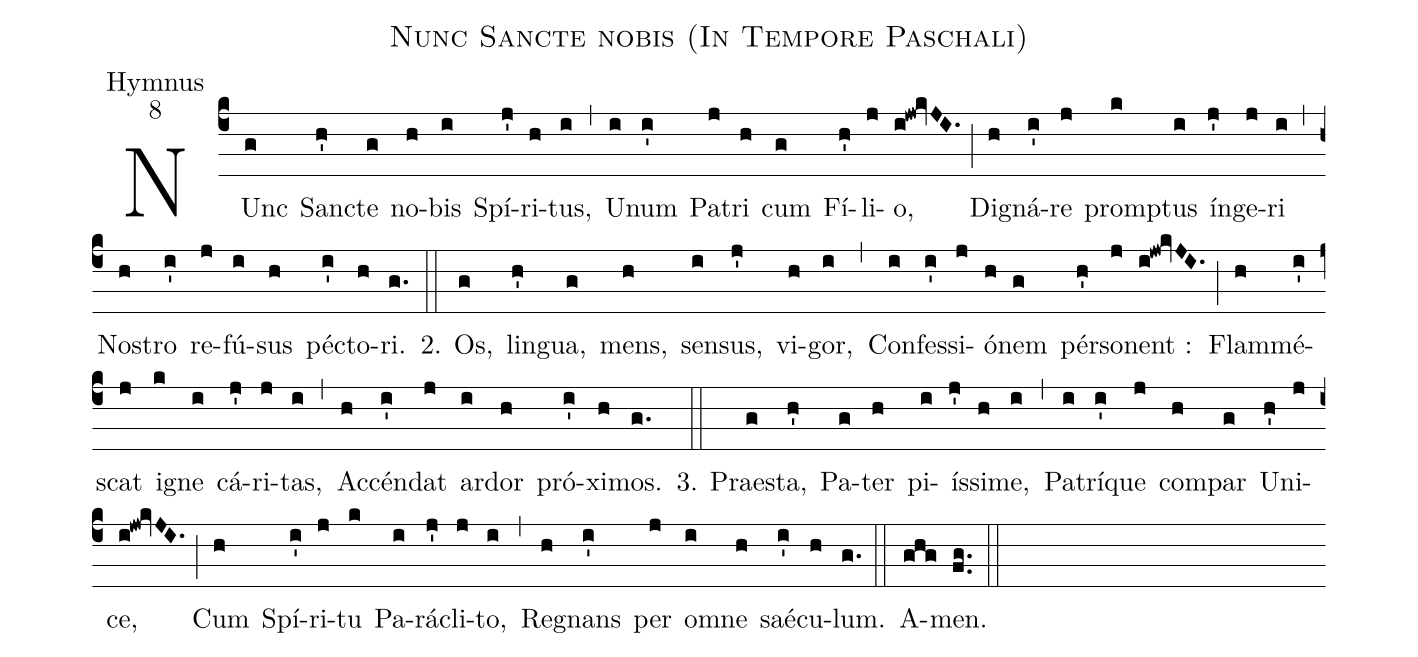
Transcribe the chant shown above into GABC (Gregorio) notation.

name:Nunc Sancte nobis (In Tempore Paschali);
office-part:Hymnus;
mode:8;
%%
(c4) NUnc(g) San(h')cte(g) no(h)bis(i) Spí(j')ri(h)tus,(i) (,) U(i)num(i') Pa(j)tri(h) cum(g) Fí(h')li(j)o,(i!jw!kvJI.) (;) Di(h)gná(i')re(j) prom(k)ptus(i) ín(j')ge(j)ri(i) (,) No(h)stro(i') re(j)fú(i)sus(h) pé(i')cto(h)ri.(g.) (::)
2. Os,(g) lin(h')gua,(g) mens,(h) sen(i)sus,(j') vi(h)gor,(i) (,) Con(i)fes(i')si(j)ó(h)nem(g) pér(h')so(j)nent :(i!jw!kvJI.) (;) Flam(h)mé(i')scat(j) i(k)gne(i) cá(j')ri(j)tas,(i) (,) Ac(h)cén(i')dat(j) ar(i)dor(h) pró(i')xi(h)mos.(g.) (::)
3. Prae(g)sta,(h') Pa(g)ter(h) pi(i)ís(j')si(h)me,(i) (,) Pa(i)trí(i')que(j) com(h)par(g) U(h')ni(j)ce,(i!jw!kvJI.) (;) Cum(h) Spí(i')ri(j)tu(k) Pa(i)rá(j')cli(j)to,(i) (,) Re(h)gnans(i') per(j) o(i)mne(h) saé(i')cu(h)lum.(g.) (::)
A(ghg)men.(fg..) (::)
